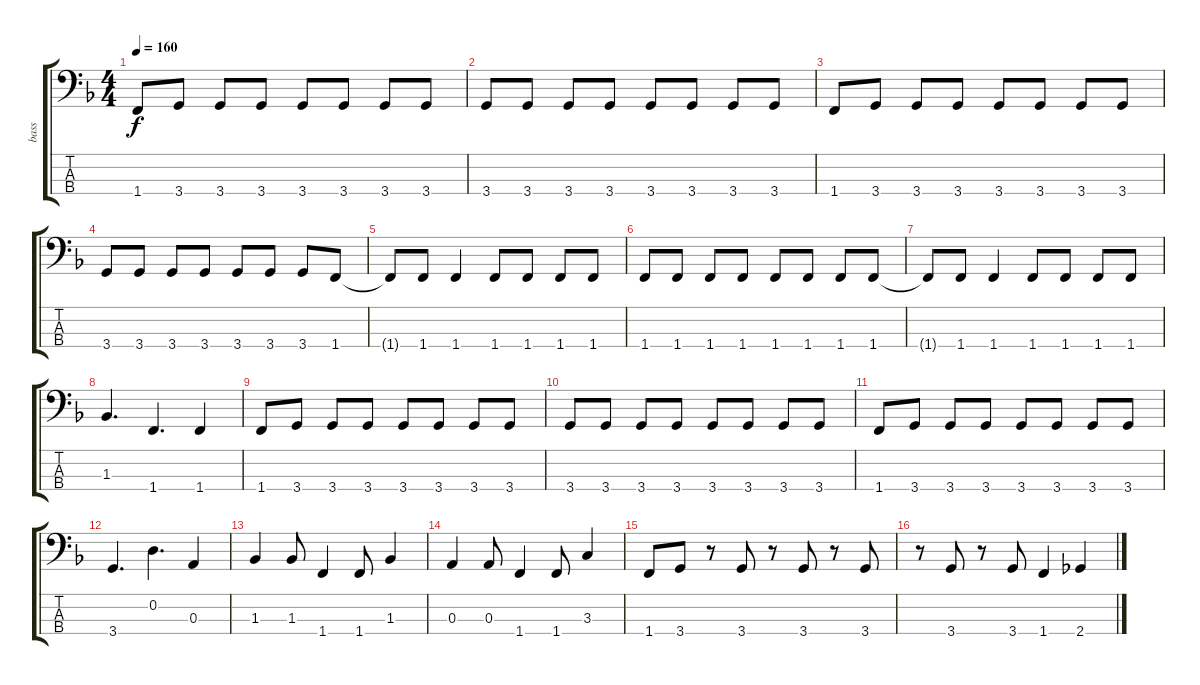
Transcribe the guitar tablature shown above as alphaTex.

\track ("bass" "bass") {instrument electricbassfinger}
\staff {score tabs}
\tuning (G2 D2 A1 E1) {hide}
\ts (4 4)
\tempo 160
\clef f4
\ks f
1.4.8{dy f} 3.4.8 3.4.8 3.4.8 3.4.8 3.4.8 3.4.8 3.4.8 |
3.4.8 3.4.8 3.4.8 3.4.8 3.4.8 3.4.8 3.4.8 3.4.8 |
1.4.8 3.4.8 3.4.8 3.4.8 3.4.8 3.4.8 3.4.8 3.4.8 |
3.4.8 3.4.8 3.4.8 3.4.8 3.4.8 3.4.8 3.4.8 1.4.8 |
1.4{t}.8 1.4.8 1.4.4 1.4.8 1.4.8 1.4.8 1.4.8 |
1.4.8 1.4.8 1.4.8 1.4.8 1.4.8 1.4.8 1.4.8 1.4.8 |
1.4{t}.8 1.4.8 1.4.4 1.4.8 1.4.8 1.4.8 1.4.8 |
1.3.4{d} 1.4.4{d} 1.4.4 |
1.4.8 3.4.8 3.4.8 3.4.8 3.4.8 3.4.8 3.4.8 3.4.8 |
3.4.8 3.4.8 3.4.8 3.4.8 3.4.8 3.4.8 3.4.8 3.4.8 |
1.4.8 3.4.8 3.4.8 3.4.8 3.4.8 3.4.8 3.4.8 3.4.8 |
3.4.4{d} 0.2.4{d} 0.3.4 |
1.3.4 1.3.8 1.4.4 1.4.8 1.3.4 |
0.3.4 0.3.8 1.4.4 1.4.8 3.3.4 |
1.4.8 3.4.8 r.8 3.4.8 r.8 3.4.8 r.8 3.4.8 |
r.8 3.4.8 r.8 3.4.8 1.4.4 2.4.4
